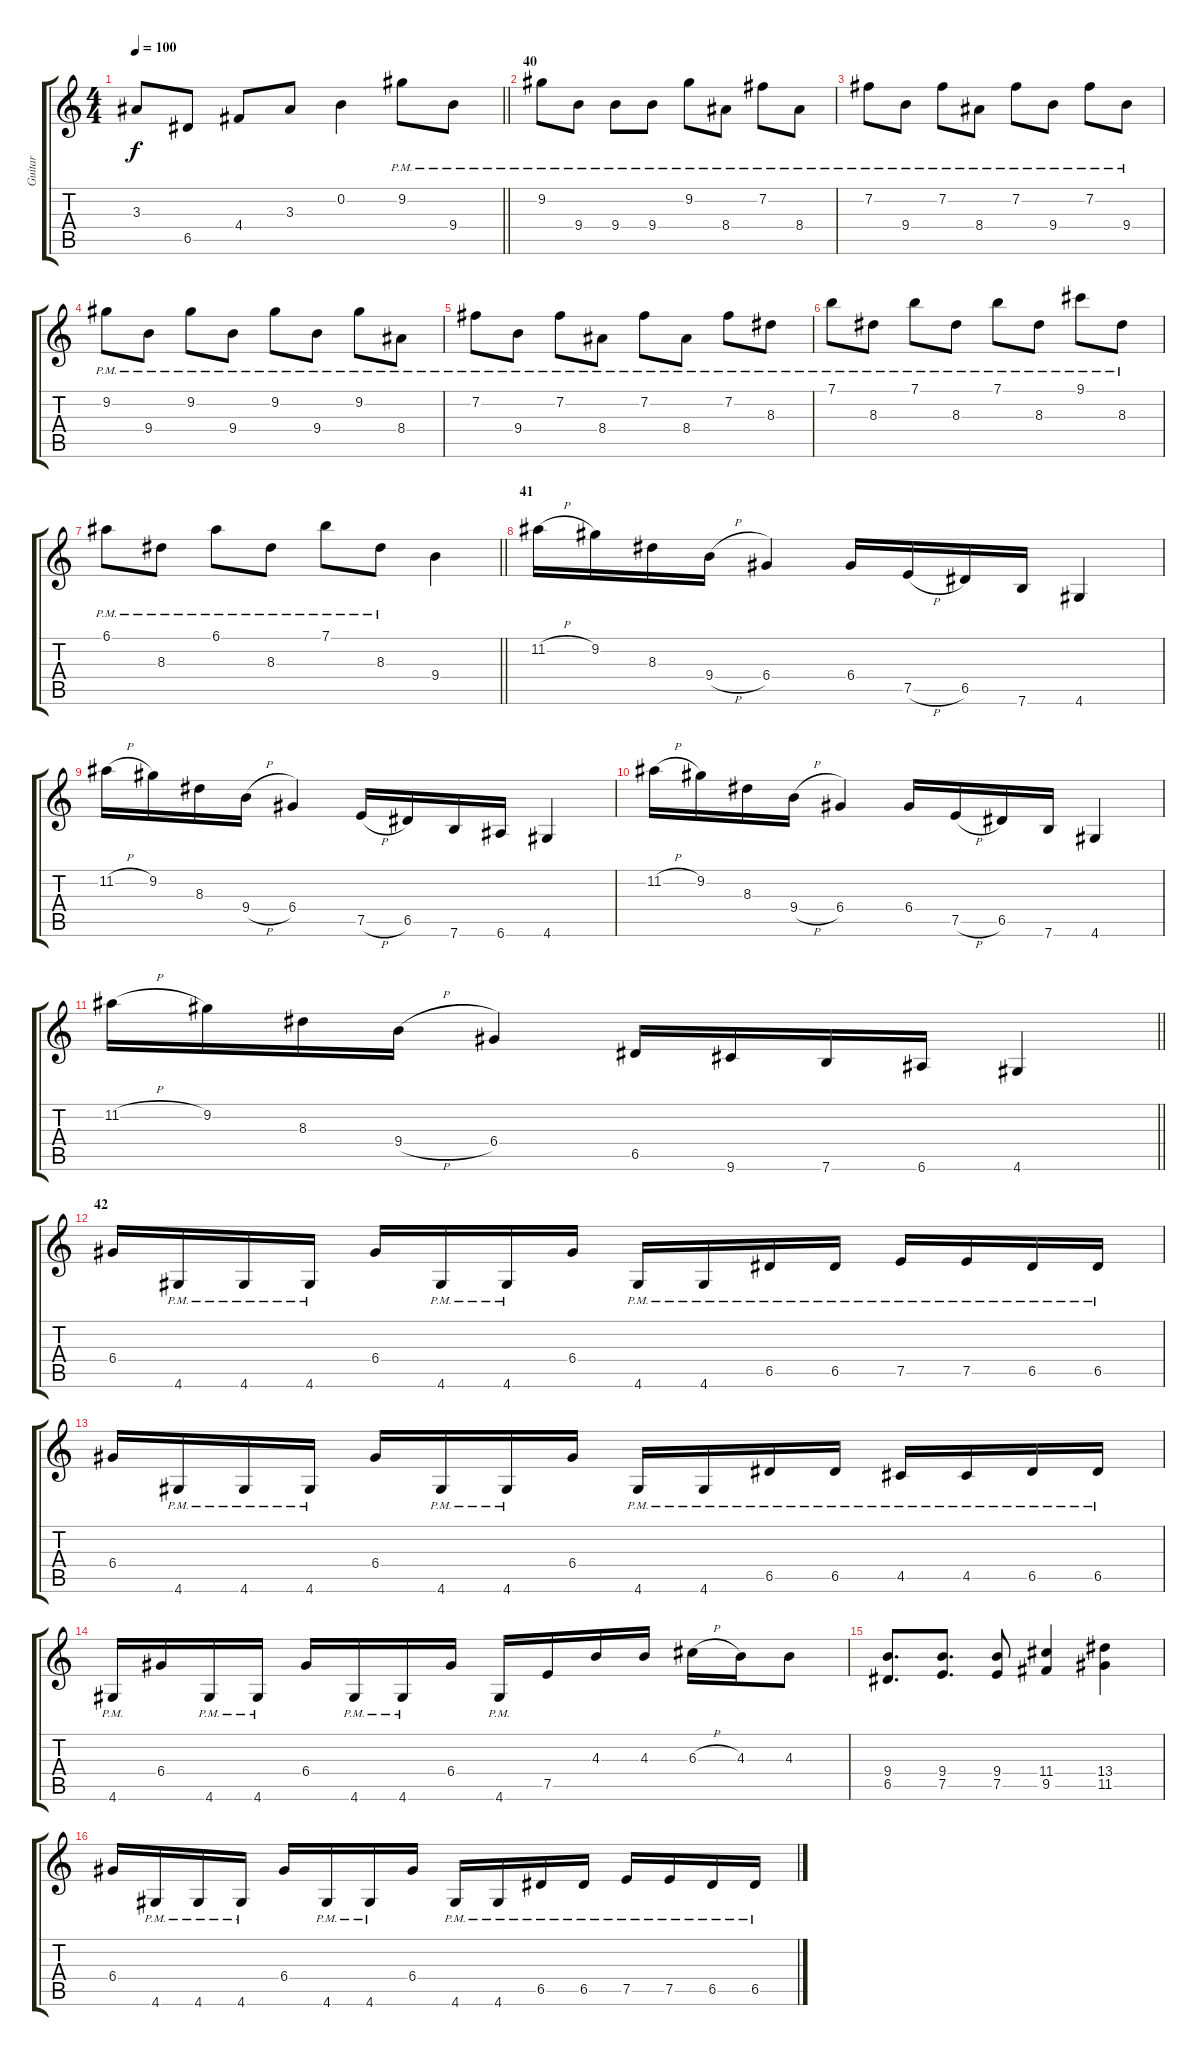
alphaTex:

\track ("Guitar" "Guitar") {instrument distortionguitar}
\staff {score tabs}
\tuning (E4 B3 G3 D3 A2 E2) {hide}
\ts (4 4)
\tempo 100
\clef g2
\barLineRight lightlight
\ks c
3.3{t}.8{dy f} 6.5.8 4.4.8 3.3.8 0.2.4 9.2{pm}.8 9.4{pm}.8 |
\section ("" "40")
9.2{pm}.8 9.4{pm}.8 9.4{pm}.8 9.4{pm}.8 9.2{pm}.8 8.4{pm}.8 7.2{pm}.8 8.4{pm}.8 |
7.2{pm}.8 9.4{pm}.8 7.2{pm}.8 8.4{pm}.8 7.2{pm}.8 9.4{pm}.8 7.2{pm}.8 9.4{pm}.8 |
9.2{pm}.8 9.4{pm}.8 9.2{pm}.8 9.4{pm}.8 9.2{pm}.8 9.4{pm}.8 9.2{pm}.8 8.4{pm}.8 |
7.2{pm}.8 9.4{pm}.8 7.2{pm}.8 8.4{pm}.8 7.2{pm}.8 8.4{pm}.8 7.2{pm}.8 8.3{pm}.8 |
7.1{pm}.8 8.3{pm}.8 7.1{pm}.8 8.3{pm}.8 7.1{pm}.8 8.3{pm}.8 9.1{pm}.8 8.3{pm}.8 |
\barLineRight lightlight
6.1{pm}.8 8.3{pm}.8 6.1{pm}.8 8.3{pm}.8 7.1{pm}.8 8.3{pm}.8 9.4.4 |
\section ("" "41")
11.2{h}.16 9.2.16 8.3.16 9.4{h}.16 6.4.4 6.4.16 7.5{h}.16 6.5.16 7.6.16 4.6.4 |
11.2{h}.16 9.2.16 8.3.16 9.4{h}.16 6.4.4 7.5{h}.16 6.5.16 7.6.16 6.6.16 4.6.4 |
11.2{h}.16 9.2.16 8.3.16 9.4{h}.16 6.4.4 6.4.16 7.5{h}.16 6.5.16 7.6.16 4.6.4 |
\barLineRight lightlight
11.2{h}.16 9.2.16 8.3.16 9.4{h}.16 6.4.4 6.5.16 9.6.16 7.6.16 6.6.16 4.6.4 |
\section ("" "42")
6.4.16 4.6{pm}.16 4.6{pm}.16 4.6{pm}.16 6.4.16 4.6{pm}.16 4.6{pm}.16 6.4.16 4.6{pm}.16 4.6{pm}.16 6.5{pm}.16 6.5{pm}.16 7.5{pm}.16 7.5{pm}.16 6.5{pm}.16 6.5{pm}.16 |
6.4.16 4.6{pm}.16 4.6{pm}.16 4.6{pm}.16 6.4.16 4.6{pm}.16 4.6{pm}.16 6.4.16 4.6{pm}.16 4.6{pm}.16 6.5{pm}.16 6.5{pm}.16 4.5{pm}.16 4.5{pm}.16 6.5{pm}.16 6.5{pm}.16 |
4.6{pm}.16 6.4.16 4.6{pm}.16 4.6{pm}.16 6.4.16 4.6{pm}.16 4.6{pm}.16 6.4.16 4.6{pm}.16 7.5.16 4.3.16 4.3.16 6.3{h}.16 4.3.16 4.3.8 |
(9.4 6.5).8{d} (9.4 7.5).8{d} (9.4 7.5).8 (11.4 9.5).4 (13.4 11.5).4 |
6.4.16 4.6{pm}.16 4.6{pm}.16 4.6{pm}.16 6.4.16 4.6{pm}.16 4.6{pm}.16 6.4.16 4.6{pm}.16 4.6{pm}.16 6.5{pm}.16 6.5{pm}.16 7.5{pm}.16 7.5{pm}.16 6.5{pm}.16 6.5{pm}.16
